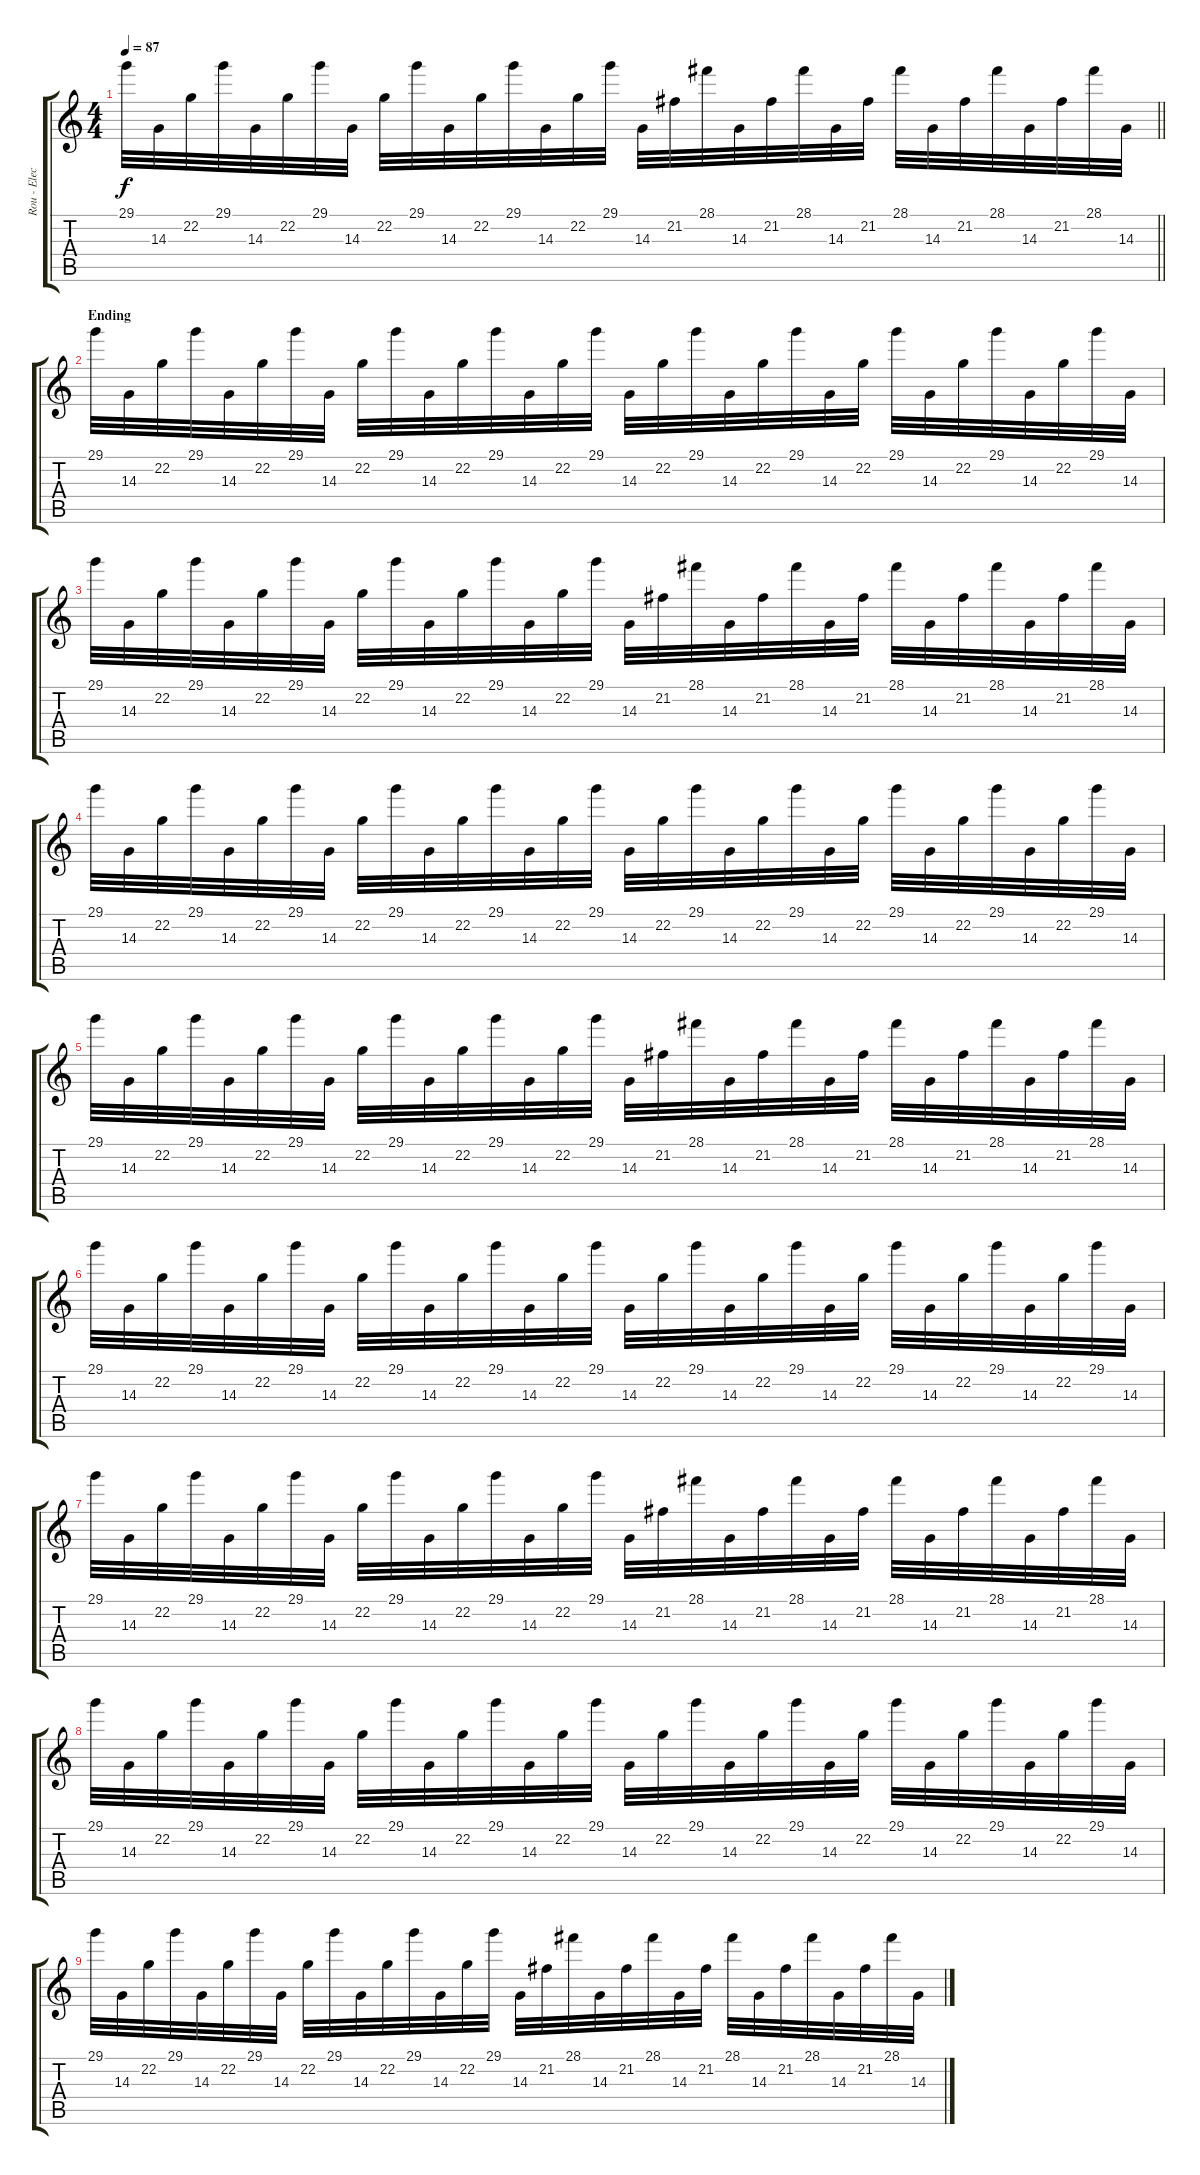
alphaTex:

\track ("Rou - Electribe" "Rou - Elec") {instrument pad7halo}
\staff {score tabs}
\tuning (D4 A3 F3 C3 G2 C2) {hide}
\ts (4 4)
\tempo 87
\clef g2
\barLineRight lightlight
\ks c
29.1.32{dy f instrument clavinet} 14.3.32 22.2.32 29.1.32 14.3.32 22.2.32 29.1.32 14.3.32 22.2.32 29.1.32 14.3.32 22.2.32 29.1.32 14.3.32 22.2.32 29.1.32 14.3.32 21.2.32 28.1.32 14.3.32 21.2.32 28.1.32 14.3.32 21.2.32 28.1.32 14.3.32 21.2.32 28.1.32 14.3.32 21.2.32 28.1.32 14.3.32 |
\section ("" "Ending")
29.1.32{volume 9 instrument clavinet} 14.3.32 22.2.32 29.1.32 14.3.32 22.2.32 29.1.32 14.3.32 22.2.32 29.1.32 14.3.32 22.2.32 29.1.32 14.3.32 22.2.32 29.1.32 14.3.32 22.2.32 29.1.32 14.3.32 22.2.32 29.1.32 14.3.32 22.2.32 29.1.32 14.3.32 22.2.32 29.1.32 14.3.32 22.2.32 29.1.32 14.3.32 |
29.1.32{instrument clavinet} 14.3.32 22.2.32 29.1.32 14.3.32 22.2.32 29.1.32 14.3.32 22.2.32 29.1.32 14.3.32 22.2.32 29.1.32 14.3.32 22.2.32 29.1.32 14.3.32 21.2.32 28.1.32 14.3.32 21.2.32 28.1.32 14.3.32 21.2.32 28.1.32 14.3.32 21.2.32 28.1.32 14.3.32 21.2.32 28.1.32 14.3.32 |
29.1.32{volume 9 instrument clavinet} 14.3.32 22.2.32 29.1.32 14.3.32 22.2.32 29.1.32 14.3.32 22.2.32 29.1.32 14.3.32 22.2.32 29.1.32 14.3.32 22.2.32 29.1.32 14.3.32 22.2.32 29.1.32 14.3.32 22.2.32 29.1.32 14.3.32 22.2.32 29.1.32 14.3.32 22.2.32 29.1.32 14.3.32 22.2.32 29.1.32 14.3.32 |
29.1.32{instrument clavinet} 14.3.32 22.2.32 29.1.32 14.3.32 22.2.32 29.1.32 14.3.32 22.2.32 29.1.32 14.3.32 22.2.32 29.1.32 14.3.32 22.2.32 29.1.32 14.3.32 21.2.32 28.1.32 14.3.32 21.2.32 28.1.32 14.3.32 21.2.32 28.1.32 14.3.32 21.2.32 28.1.32 14.3.32 21.2.32 28.1.32 14.3.32 |
29.1.32{volume 9 instrument clavinet} 14.3.32 22.2.32 29.1.32 14.3.32 22.2.32 29.1.32 14.3.32 22.2.32 29.1.32 14.3.32 22.2.32 29.1.32 14.3.32 22.2.32 29.1.32 14.3.32 22.2.32 29.1.32 14.3.32 22.2.32 29.1.32 14.3.32 22.2.32 29.1.32 14.3.32 22.2.32 29.1.32 14.3.32 22.2.32 29.1.32 14.3.32 |
29.1.32{instrument clavinet} 14.3.32 22.2.32 29.1.32 14.3.32 22.2.32 29.1.32 14.3.32 22.2.32 29.1.32 14.3.32 22.2.32 29.1.32 14.3.32 22.2.32 29.1.32 14.3.32 21.2.32 28.1.32 14.3.32 21.2.32 28.1.32 14.3.32 21.2.32 28.1.32 14.3.32 21.2.32 28.1.32 14.3.32 21.2.32 28.1.32 14.3.32 |
29.1.32{volume 9 instrument clavinet} 14.3.32 22.2.32 29.1.32 14.3.32 22.2.32 29.1.32 14.3.32 22.2.32 29.1.32 14.3.32 22.2.32 29.1.32 14.3.32 22.2.32 29.1.32 14.3.32 22.2.32 29.1.32 14.3.32 22.2.32 29.1.32 14.3.32 22.2.32 29.1.32 14.3.32 22.2.32 29.1.32 14.3.32 22.2.32 29.1.32 14.3.32 |
29.1.32{instrument clavinet} 14.3.32 22.2.32 29.1.32 14.3.32 22.2.32 29.1.32 14.3.32 22.2.32 29.1.32 14.3.32 22.2.32 29.1.32 14.3.32 22.2.32 29.1.32 14.3.32 21.2.32 28.1.32 14.3.32 21.2.32 28.1.32 14.3.32 21.2.32 28.1.32 14.3.32 21.2.32 28.1.32 14.3.32 21.2.32 28.1.32 14.3.32
